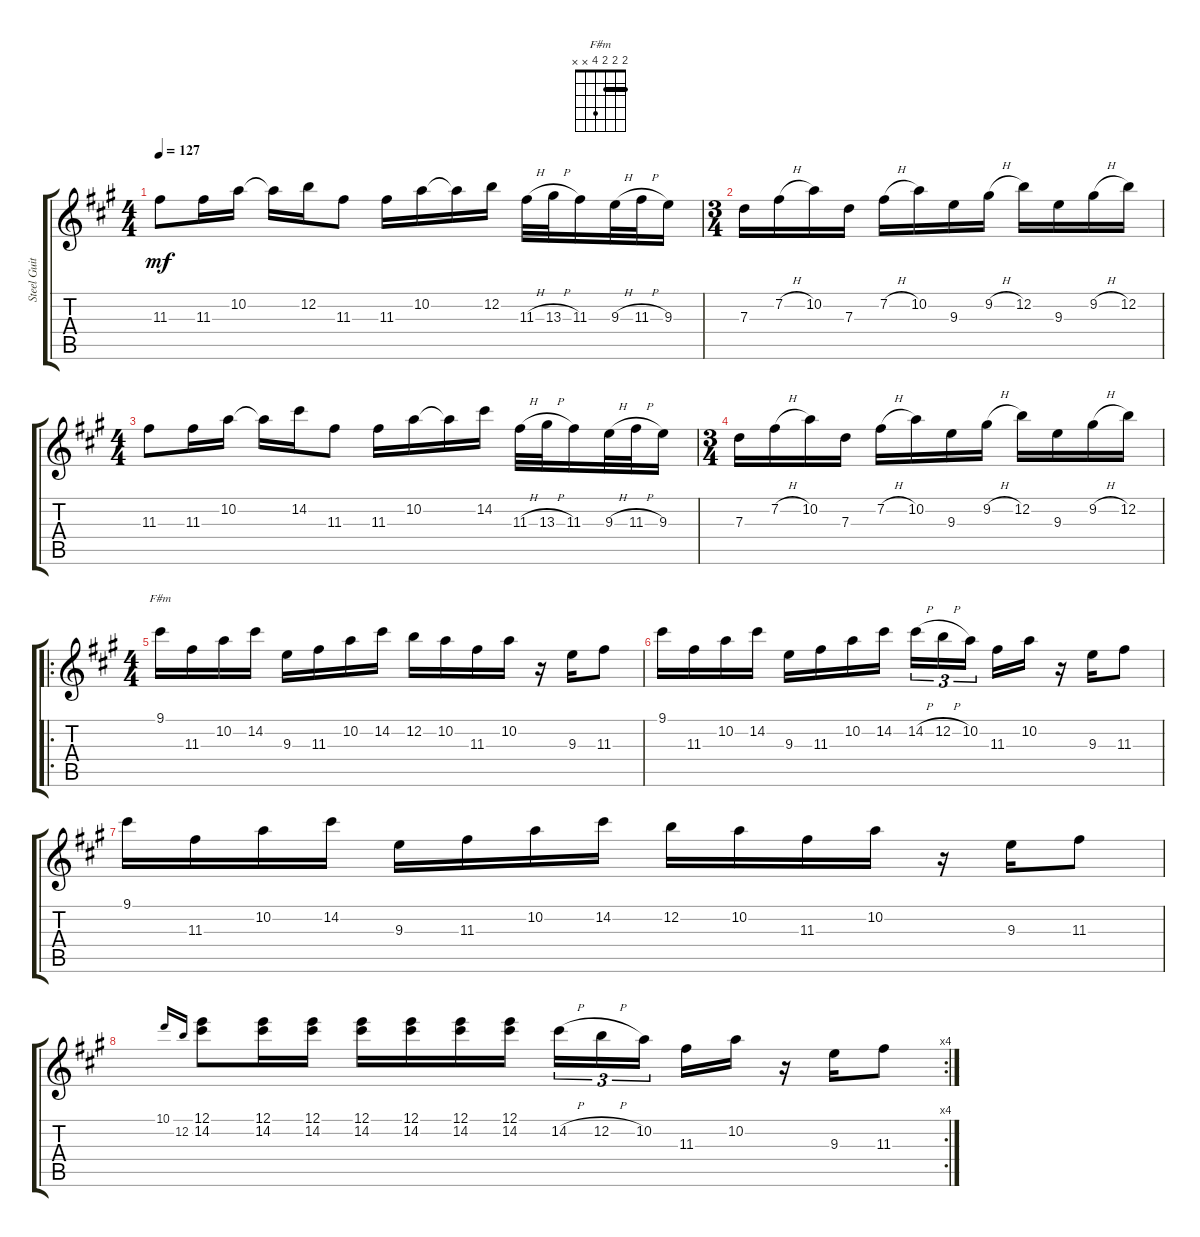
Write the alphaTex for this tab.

\track ("Steel Guitar" "Steel Guit") {instrument distortionguitar}
\staff {score tabs}
\tuning (E4 B3 G3 D3 A2 E2) {hide}
\chord ("F#m" 2 2 2 4 x x) {barre 2}
\ts (4 4)
\tempo 127
\clef g2
\ks f#minor
11.3.8{dy mf} 11.3.16 10.2.16 10.2{t}.16 12.2.16 11.3.8 11.3.16 10.2.16 10.2{t}.16 12.2.16 11.3{h}.32 13.3{h}.32 11.3.16 9.3{h}.32 11.3{h}.32 9.3.16 |
\ts (3 4)
7.3.16 7.2{h}.16 10.2.16 7.3.16 7.2{h}.16 10.2.16 9.3.16 9.2{h}.16 12.2.16 9.3.16 9.2{h}.16 12.2.16 |
\ts (4 4)
11.3.8 11.3.16 10.2.16 10.2{t}.16 14.2.16 11.3.8 11.3.16 10.2.16 10.2{t}.16 14.2.16 11.3{h}.32 13.3{h}.32 11.3.16 9.3{h}.32 11.3{h}.32 9.3.16 |
\ts (3 4)
7.3.16 7.2{h}.16 10.2.16 7.3.16 7.2{h}.16 10.2.16 9.3.16 9.2{h}.16 12.2.16 9.3.16 9.2{h}.16 12.2.16 |
\ro
\ts (4 4)
9.1.16{ch "F#m" txt ""} 11.3.16 10.2.16 14.2.16 9.3.16 11.3.16 10.2.16 14.2.16 12.2.16 10.2.16 11.3.16 10.2.16 r.16 9.3.16 11.3.8 |
9.1.16 11.3.16 10.2.16 14.2.16 9.3.16 11.3.16 10.2.16 14.2.16 14.2{h}.16{tu (3 2)} 12.2{h}.16{tu (3 2)} 10.2.16{tu (3 2) beam splitsecondary} 11.3.16 10.2.16 r.16 9.3.16 11.3.8 |
9.1.16 11.3.16 10.2.16 14.2.16 9.3.16 11.3.16 10.2.16 14.2.16 12.2.16 10.2.16 11.3.16 10.2.16 r.16 9.3.16 11.3.8 |
\rc 4
10.1.16{gr onbeat} 12.2.16{gr onbeat} (12.1 14.2).8 (12.1 14.2).16 (12.1 14.2).16 (12.1 14.2).16 (12.1 14.2).16 (12.1 14.2).16 (12.1 14.2).16 14.2{h}.16{tu (3 2)} 12.2{h}.16{tu (3 2)} 10.2.16{tu (3 2) beam splitsecondary} 11.3.16 10.2.16 r.16 9.3.16 11.3.8
